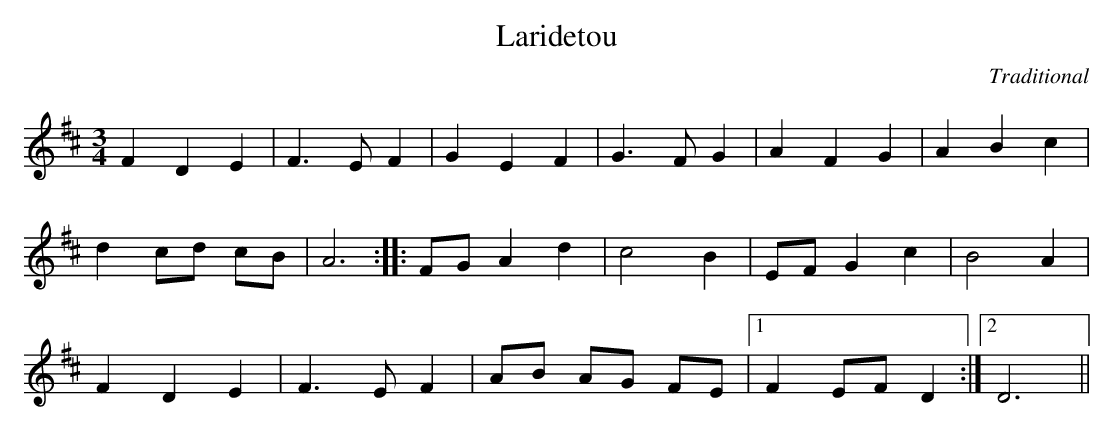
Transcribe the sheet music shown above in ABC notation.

X:1
T:Laridetou
M:3/4
L:1/4
C:Traditional
K:D
FDE | F>EF | GEF | G>FG | AFG | ABc |
dc/d/ c/B/ | A3 :: F/G/Ad | c2B | E/F/Gc | B2A |
FDE | F>EF | A/B/ A/G/ F/E/|1 FE/F/D:|2 D3 ||
